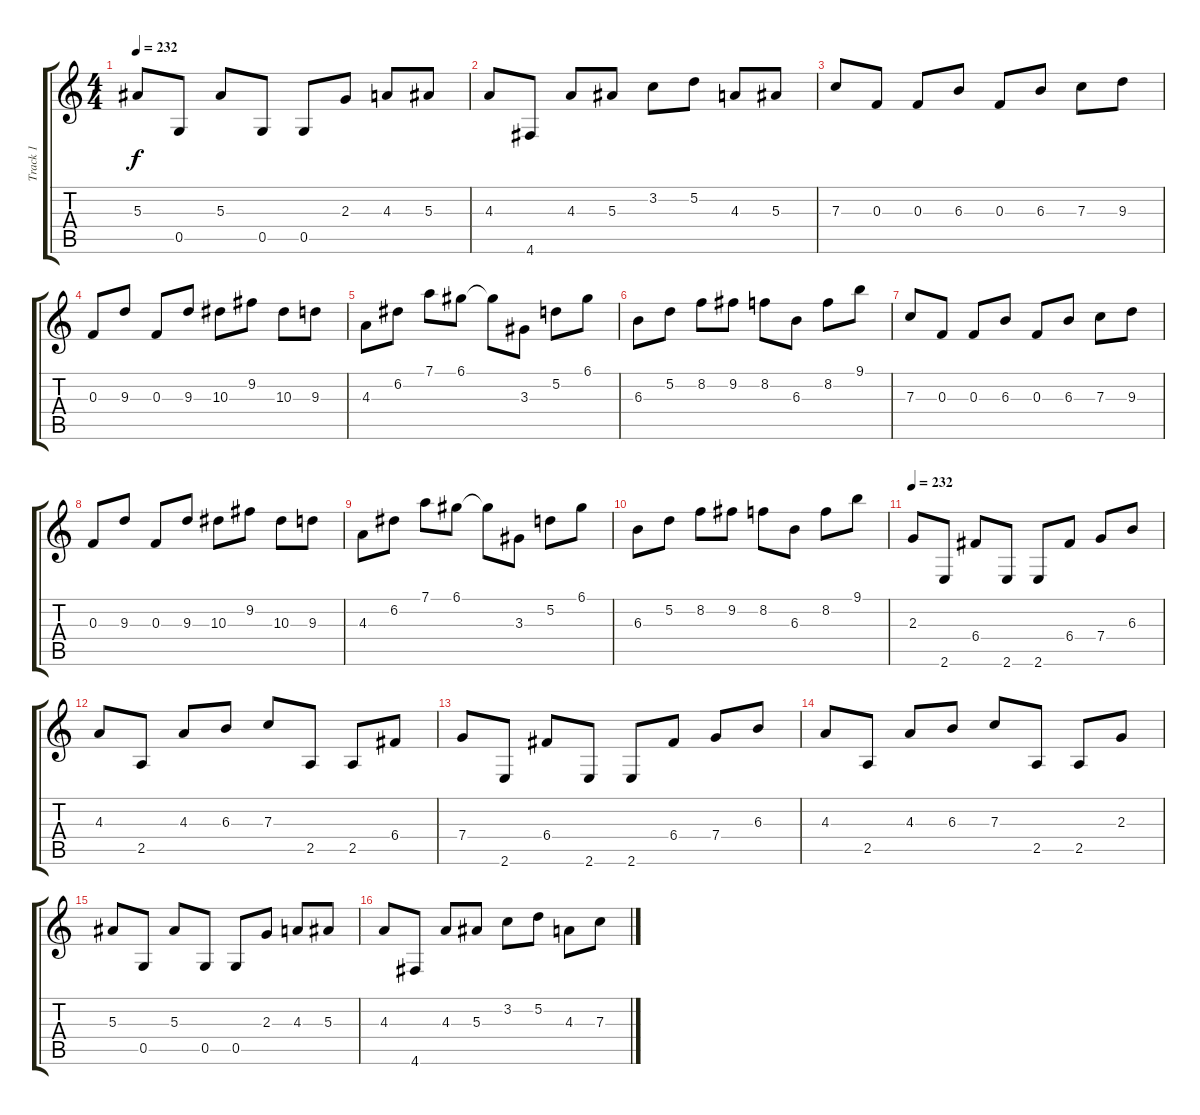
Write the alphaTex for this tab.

\track ("Track 1" "Track 1") {instrument distortionguitar}
\staff {score tabs}
\tuning (D4 A3 F3 C3 G2 D2) {hide}
\ts (4 4)
\tempo 232
\clef g2
\ks c
5.3.8{dy f} 0.5.8 5.3.8 0.5.8 0.5.8 2.3.8 4.3.8 5.3.8 |
4.3.8 4.6.8 4.3.8 5.3.8 3.2.8 5.2.8 4.3.8 5.3.8 |
7.3.8 0.3.8 0.3.8 6.3.8 0.3.8 6.3.8 7.3.8 9.3.8 |
0.3.8 9.3.8 0.3.8 9.3.8 10.3.8 9.2.8 10.3.8 9.3.8 |
4.3.8 6.2.8 7.1.8 6.1.8 6.1{t}.8 3.3.8 5.2.8 6.1.8 |
6.3.8 5.2.8 8.2.8 9.2.8 8.2.8 6.3.8 8.2.8 9.1.8 |
7.3.8 0.3.8 0.3.8 6.3.8 0.3.8 6.3.8 7.3.8 9.3.8 |
0.3.8 9.3.8 0.3.8 9.3.8 10.3.8 9.2.8 10.3.8 9.3.8 |
4.3.8 6.2.8 7.1.8 6.1.8 6.1{t}.8 3.3.8 5.2.8 6.1.8 |
6.3.8 5.2.8 8.2.8 9.2.8 8.2.8 6.3.8 8.2.8 9.1.8 |
\tempo 232
2.3.8 2.6.8 6.4.8 2.6.8 2.6.8 6.4.8 7.4.8 6.3.8 |
4.3.8 2.5.8 4.3.8 6.3.8 7.3.8 2.5.8 2.5.8 6.4.8 |
7.4.8 2.6.8 6.4.8 2.6.8 2.6.8 6.4.8 7.4.8 6.3.8 |
4.3.8 2.5.8 4.3.8 6.3.8 7.3.8 2.5.8 2.5.8 2.3.8 |
5.3.8 0.5.8 5.3.8 0.5.8 0.5.8 2.3.8 4.3.8 5.3.8 |
4.3.8 4.6.8 4.3.8 5.3.8 3.2.8 5.2.8 4.3.8 7.3.8
